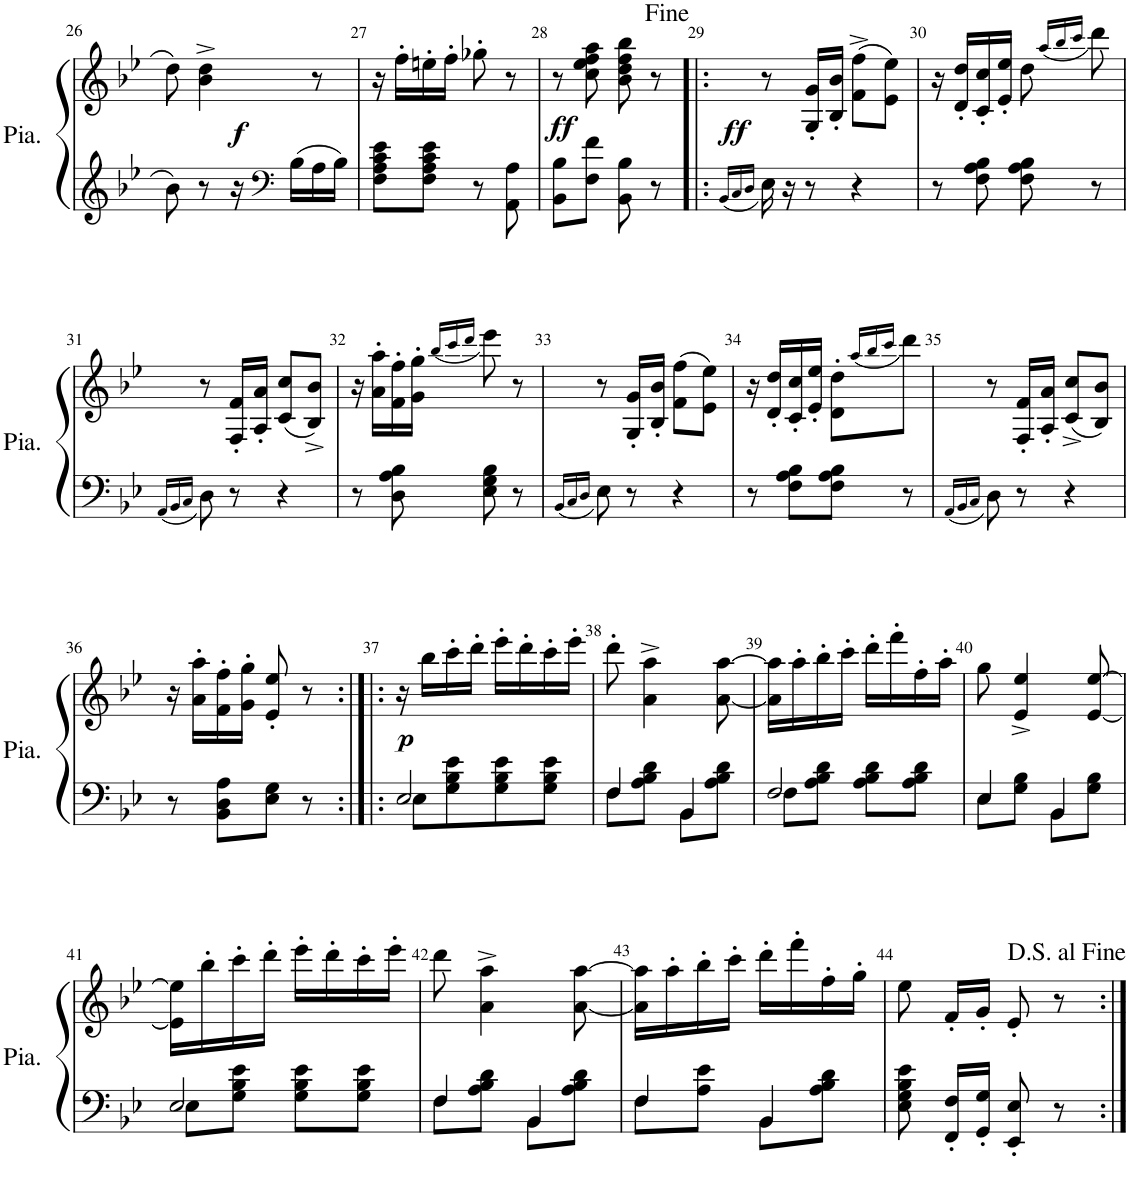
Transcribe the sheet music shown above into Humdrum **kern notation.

**kern	**kern	**dynam
*part1	*part1	*part1
*staff2	*staff1	*staff1/2
*I"Piano	*	*
*I'Pia.	*	*
!!LO:PB:g=z
*clefG2	*clefG2	*
*k[b-e-]	*k[b-e-]	*
*M2/4	*M2/4	*
=26	=26	=26
8b-\	8dd\	.
8r	4b-\^ 4dd\^	.
!	!	!LO:DY:a=2
16r	.	f
*clefF4	*	*
16B-\LL	.	.
16A\	8r	.
16B-\JJ	.	.
=27	=27	=27
8F\ 8A\ 8c\ 8e-\L	16r	.
.	16ff'\LL	.
8F\ 8A\ 8c\ 8e-\J	16een'\	.
.	16ff'\JJ	.
8r	8gg-X'\	.
8AA\ 8A\	8r	.
=28	=28	=28
!	!	!LO:DY:b
8BB-\ 8B-\L	8r	ff
8F\ 8f\J	8cc\ 8ee-\ 8ff\ 8aa\	.
8BB-\ 8B-\	8b-\ 8dd\ 8ff\ 8bb-\	.
8r	8r	.
=29!|:	=29!|:	=29!|:
16qBB-/LL	.	.
16qC/	.	.
16qD/JJ	.	.
!	!	!LO:DY:b
16E-\	8r	ff
16r	.	.
8r	16G/' 16g/'LL	.
.	16B-/' 16b-/'JJ	.
4r	(8f\^ 8ff\^L	.
.	8e-\ 8ee-\J)	.
=30	=30	=30
8r	16r	.
.	16d/' 16dd/'LL	.
8F\ 8A\ 8B-\	16c/' 16cc/'	.
.	16e-/' 16ee-/'JJ	.
8F\ 8A\ 8B-\	8dd\	.
.	(16qaa/LL	.
.	16qbb-/	.
.	16qccc/JJ	.
8r	8ddd\)	.
!!LO:LB:g=z
=31	=31	=31
16qAA/LL	.	.
16qBB-/	.	.
16qC/JJ	.	.
8D\	8r	.
8r	16F/' 16f/'LL	.
.	16A/' 16a/'JJ	.
4r	(8c/ 8cc/L	.
.	8B-/^ 8b-/^J)	.
=32	=32	=32
8r	16r	.
.	16a\' 16aa\'LL	.
8D\ 8A\ 8B-\	16f\' 16ff\'	.
.	16g\' 16gg\'JJ	.
.	(16qbb-/LL	.
.	16qccc/	.
.	16qddd/JJ	.
8E-\ 8G\ 8B-\	8eee-\)	.
8r	8r	.
=33	=33	=33
16qBB-/LL	.	.
16qC/	.	.
16qD/JJ	.	.
8E-\	8r	.
8r	16G/' 16g/'LL	.
.	16B-/' 16b-/'JJ	.
4r	(8f\ 8ff\L	.
.	8e-\ 8ee-\J)	.
=34	=34	=34
8r	16r	.
.	16d/' 16dd/'LL	.
8F\ 8A\ 8B-\L	16c/' 16cc/'	.
.	16e-/' 16ee-/'JJ	.
8F\ 8A\ 8B-\J	8d\' 8dd\'L	.
.	(16qaa/LL	.
.	16qbb-/	.
.	16qccc/JJ	.
8r	8ddd\J)	.
=35	=35	=35
16qAA/LL	.	.
16qBB-/	.	.
16qC/JJ	.	.
8D\	8r	.
8r	16F/' 16f/'LL	.
.	16A/' 16a/'JJ	.
4r	(8c/^ 8cc/^L	.
.	8B-/ 8b-/J)	.
!!LO:LB:g=z
=36	=36	=36
8r	16r	.
.	16a\' 16aa\'LL	.
8BB-\ 8D\ 8A\L	16f\' 16ff\'	.
.	16g\' 16gg\'JJ	.
8E-\ 8G\J	8e-/' 8ee-/'	.
8r	8r	.
=37:|!|:	=37:|!|:	=37:|!|:
*^	*	*
!	!	!	!LO:DY:b
2E-/	8E-\L	16r	p
.	.	16bb-\LL	.
.	8G\ 8B-\ 8e-\	16ccc'\	.
.	.	16ddd'\JJ	.
.	8G\ 8B-\ 8e-\	16eee-'\LL	.
.	.	16ddd'\	.
.	8G\ 8B-\ 8e-\J	16ccc'\	.
.	.	16eee-'\JJ	.
=38	=38	=38	=38
4F/	8F\L	8ddd'\	.
.	8A\ 8B-\ 8d\J	4a\^ 4aa\^	.
4BB-/	8BB-\L	.	.
.	8A\ 8B-\ 8d\J	[8a\ [8aa\	.
=39	=39	=39	=39
2F/	8F\L	16a\] 16aa\]LL	.
.	.	16aa'\	.
.	8A\ 8B-\ 8d\J	16bb-'\	.
.	.	16ccc'\JJ	.
.	8A\ 8B-\ 8d\L	16ddd'\LL	.
.	.	16fff'\	.
.	8A\ 8B-\ 8d\J	16ff'\	.
.	.	16aa'\JJ	.
=40	=40	=40	=40
4E-/	8E-\L	8gg\	.
.	8G\ 8B-\J	4e-/^ 4ee-/^	.
4BB-/	8BB-\L	.	.
.	8G\ 8B-\J	[8e-/ [8ee-/	.
!!LO:LB:g=z
=41	=41	=41	=41
2E-/	8E-\L	16e-\] 16ee-\]LL	.
.	.	16bb-'\	.
.	8G\ 8B-\ 8e-\J	16ccc'\	.
.	.	16ddd'\JJ	.
.	8G\ 8B-\ 8e-\L	16eee-'\LL	.
.	.	16ddd'\	.
.	8G\ 8B-\ 8e-\J	16ccc'\	.
.	.	16eee-'\JJ	.
=42	=42	=42	=42
4F/	8F\L	8ddd\	.
.	8A\ 8B-\ 8d\J	4a\^ 4aa\^	.
4BB-/	8BB-\L	.	.
.	8A\ 8B-\ 8d\J	[8a\ [8aa\	.
=43	=43	=43	=43
4F/	8F\L	16a\] 16aa\]LL	.
.	.	16aa'\	.
.	8A\ 8e-\J	16bb-'\	.
.	.	16ccc'\JJ	.
4BB-/	8BB-\L	16ddd'\LL	.
.	.	16fff'\	.
.	8A\ 8B-\ 8d\J	16ff'\	.
.	.	16gg'\JJ	.
*v	*v	*	*
=44	=44	=44
8E-\ 8G\ 8B-\ 8e-\	8ee-\	.
16FF/' 16F/'LL	16f'/LL	.
16GG/' 16G/'JJ	16g'/JJ	.
8EE-/' 8E-/'	8e-'/	.
8r	8r	.
=:|!	=:|!	=:|!
*-	*-	*-
